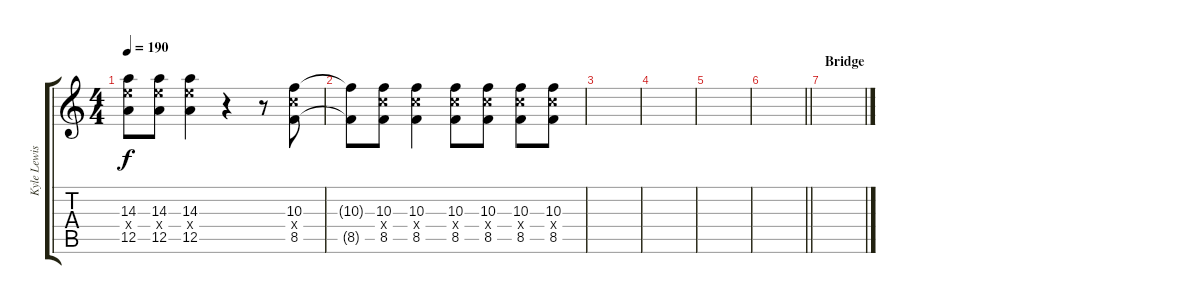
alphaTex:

\track ("Kyle Lewis - Guitar" "Kyle Lewis") {instrument distortionguitar}
\staff {score tabs}
\tuning (E4 B3 G3 D3 A2 E2) {hide}
\ts (4 4)
\tempo 190
\clef g2
\ks c
(14.3 14.4{x} 12.5).8{dy f} (14.3 14.4{x} 12.5).8 (14.3 14.4{x} 12.5).4 r.4 r.8 (10.3 10.4{x} 8.5).8 |
(10.3{t} 8.5{t}).8 (10.3 10.4{x} 8.5).8 (10.3 10.4{x} 8.5).4 (10.3 10.4{x} 8.5).8 (10.3 10.4{x} 8.5).8 (10.3 10.4{x} 8.5).8 (10.3 10.4{x} 8.5).8 |
|
|
|
\barLineRight lightlight
|
\section ("" "Bridge")
